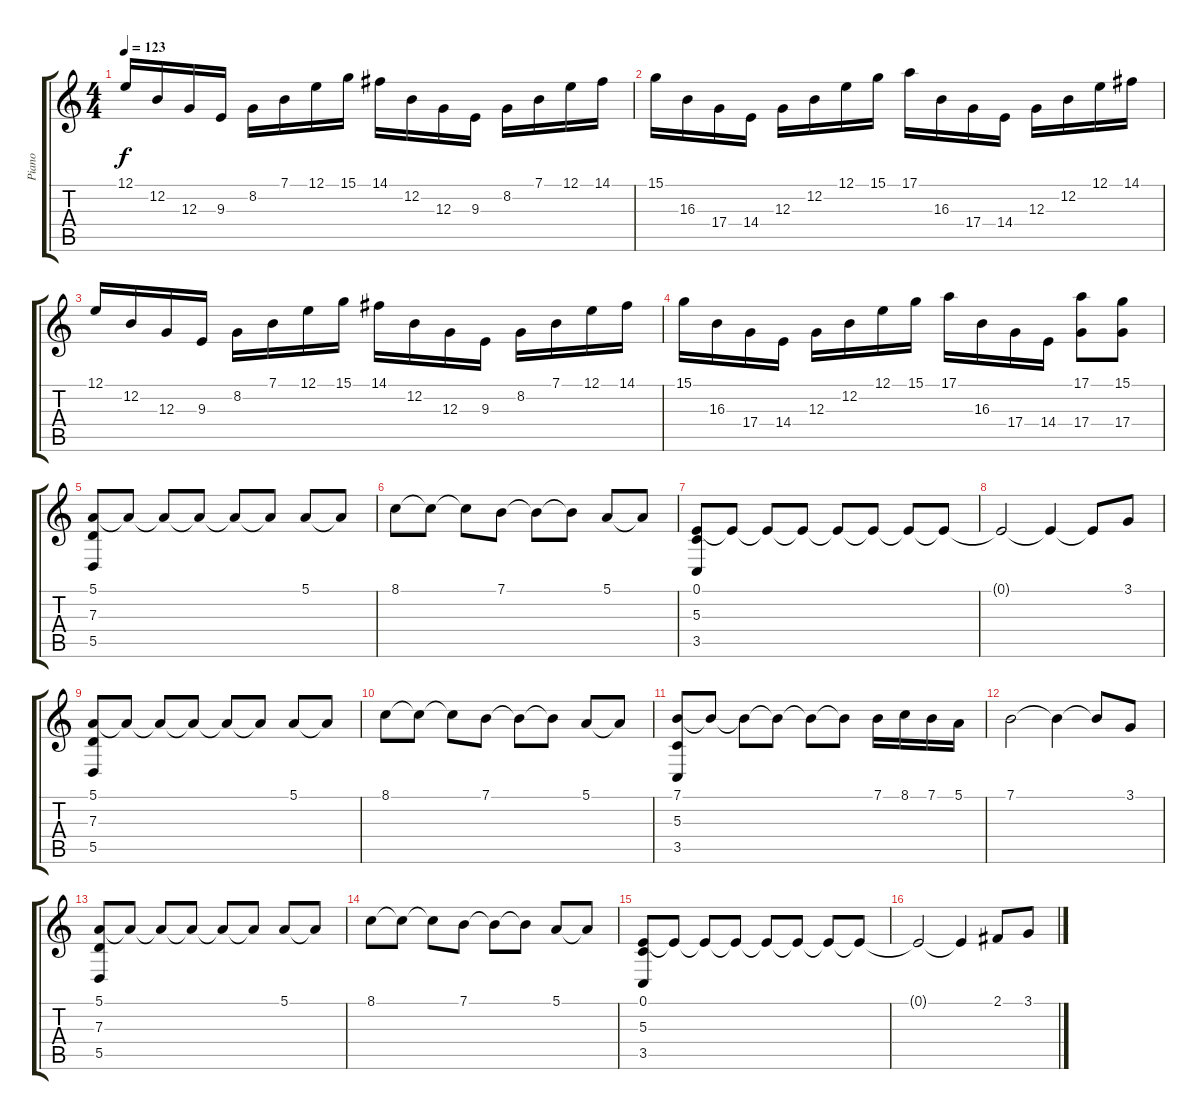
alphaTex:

\track ("Piano" "Piano") {instrument electricgrandpiano}
\staff {score tabs}
\tuning (E4 B3 G3 D3 A2 E2) {hide}
\ts (4 4)
\tempo 123
\clef g2
\ks c
12.1.16{dy f} 12.2.16 12.3.16 9.3.16 8.2.16 7.1.16 12.1.16 15.1.16 14.1.16 12.2.16 12.3.16 9.3.16 8.2.16 7.1.16 12.1.16 14.1.16 |
15.1.16 16.3.16 17.4.16 14.4.16 12.3.16 12.2.16 12.1.16 15.1.16 17.1.16 16.3.16 17.4.16 14.4.16 12.3.16 12.2.16 12.1.16 14.1.16 |
12.1.16 12.2.16 12.3.16 9.3.16 8.2.16 7.1.16 12.1.16 15.1.16 14.1.16 12.2.16 12.3.16 9.3.16 8.2.16 7.1.16 12.1.16 14.1.16 |
15.1.16 16.3.16 17.4.16 14.4.16 12.3.16 12.2.16 12.1.16 15.1.16 17.1.16 16.3.16 17.4.16 14.4.16 (17.1 17.4).8 (15.1 17.4).8 |
(5.1 7.3 5.5).8{volume 13} 5.1{t}.8 5.1{t}.8 5.1{t}.8 5.1{t}.8 5.1{t}.8 5.1.8 5.1{t}.8 |
8.1.8 8.1{t}.8 8.1{t}.8 7.1.8 7.1{t}.8 7.1{t}.8 5.1.8 5.1{t}.8 |
(0.1 5.3 3.5).8 0.1{t}.8 0.1{t}.8 0.1{t}.8 0.1{t}.8 0.1{t}.8 0.1{t}.8 0.1{t}.8 |
0.1{t}.2 0.1{t}.4 0.1{t}.8 3.1.8 |
(5.1 7.3 5.5).8 5.1{t}.8 5.1{t}.8 5.1{t}.8 5.1{t}.8 5.1{t}.8 5.1.8 5.1{t}.8 |
8.1.8 8.1{t}.8 8.1{t}.8 7.1.8 7.1{t}.8 7.1{t}.8 5.1.8 5.1{t}.8 |
(7.1 5.3 3.5).8 7.1{t}.8 7.1{t}.8 7.1{t}.8 7.1{t}.8 7.1{t}.8 7.1.16 8.1.16 7.1.16 5.1.16 |
7.1.2 7.1{t}.4 7.1{t}.8 3.1.8 |
(5.1 7.3 5.5).8 5.1{t}.8 5.1{t}.8 5.1{t}.8 5.1{t}.8 5.1{t}.8 5.1.8 5.1{t}.8 |
8.1.8 8.1{t}.8 8.1{t}.8 7.1.8 7.1{t}.8 7.1{t}.8 5.1.8 5.1{t}.8 |
(0.1 5.3 3.5).8 0.1{t}.8 0.1{t}.8 0.1{t}.8 0.1{t}.8 0.1{t}.8 0.1{t}.8 0.1{t}.8 |
0.1{t}.2 0.1{t}.4 2.1.8 3.1.8
